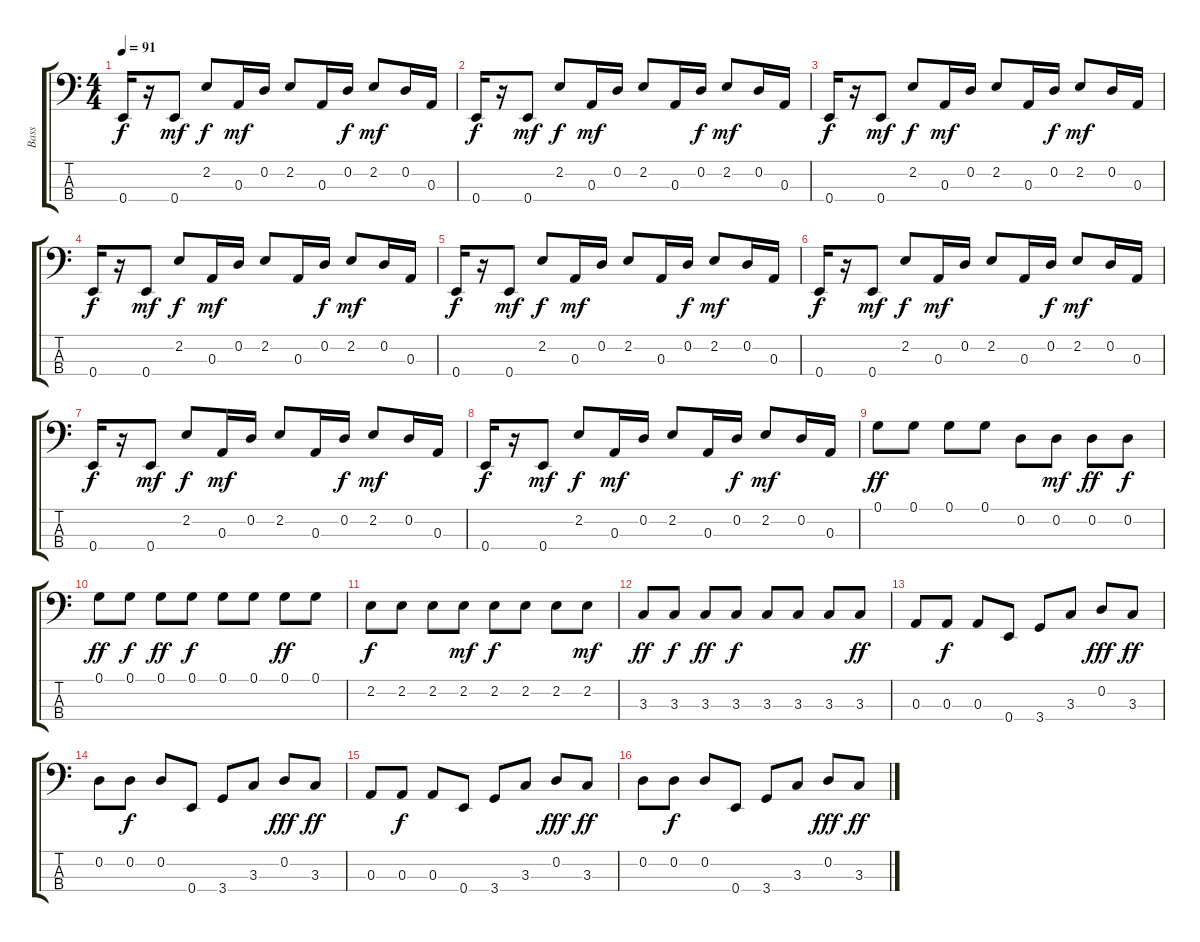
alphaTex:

\track ("Bass" "Bass") {instrument synthbass2}
\staff {score tabs}
\tuning (G2 D2 A1 E1) {hide}
\ts (4 4)
\tempo 91
\clef f4
\ks c
0.4.16{dy f} r.16 0.4.8{dy mf} 2.2.8{dy f} 0.3.16{dy mf} 0.2.16 2.2.8 0.3.16 0.2.16{dy f} 2.2.8{dy mf} 0.2.16 0.3.16 |
0.4.16{dy f} r.16 0.4.8{dy mf} 2.2.8{dy f} 0.3.16{dy mf} 0.2.16 2.2.8 0.3.16 0.2.16{dy f} 2.2.8{dy mf} 0.2.16 0.3.16 |
0.4.16{dy f} r.16 0.4.8{dy mf} 2.2.8{dy f} 0.3.16{dy mf} 0.2.16 2.2.8 0.3.16 0.2.16{dy f} 2.2.8{dy mf} 0.2.16 0.3.16 |
0.4.16{dy f} r.16 0.4.8{dy mf} 2.2.8{dy f} 0.3.16{dy mf} 0.2.16 2.2.8 0.3.16 0.2.16{dy f} 2.2.8{dy mf} 0.2.16 0.3.16 |
0.4.16{dy f} r.16 0.4.8{dy mf} 2.2.8{dy f} 0.3.16{dy mf} 0.2.16 2.2.8 0.3.16 0.2.16{dy f} 2.2.8{dy mf} 0.2.16 0.3.16 |
0.4.16{dy f} r.16 0.4.8{dy mf} 2.2.8{dy f} 0.3.16{dy mf} 0.2.16 2.2.8 0.3.16 0.2.16{dy f} 2.2.8{dy mf} 0.2.16 0.3.16 |
0.4.16{dy f} r.16 0.4.8{dy mf} 2.2.8{dy f} 0.3.16{dy mf} 0.2.16 2.2.8 0.3.16 0.2.16{dy f} 2.2.8{dy mf} 0.2.16 0.3.16 |
0.4.16{dy f} r.16 0.4.8{dy mf} 2.2.8{dy f} 0.3.16{dy mf} 0.2.16 2.2.8 0.3.16 0.2.16{dy f} 2.2.8{dy mf} 0.2.16 0.3.16 |
0.1.8{dy ff volume 14} 0.1.8 0.1.8 0.1.8 0.2.8 0.2.8{dy mf} 0.2.8{dy ff} 0.2.8{dy f} |
0.1.8{dy ff} 0.1.8{dy f} 0.1.8{dy ff} 0.1.8{dy f} 0.1.8 0.1.8 0.1.8{dy ff} 0.1.8 |
2.2.8{dy f} 2.2.8 2.2.8 2.2.8{dy mf} 2.2.8{dy f} 2.2.8 2.2.8 2.2.8{dy mf} |
3.3.8{dy ff} 3.3.8{dy f} 3.3.8{dy ff} 3.3.8{dy f} 3.3.8 3.3.8 3.3.8 3.3.8{dy ff} |
0.3.8 0.3.8{dy f} 0.3.8 0.4.8 3.4.8 3.3.8 0.2.8{dy fff} 3.3.8{dy ff} |
0.2.8 0.2.8{dy f} 0.2.8 0.4.8 3.4.8 3.3.8 0.2.8{dy fff} 3.3.8{dy ff} |
0.3.8 0.3.8{dy f} 0.3.8 0.4.8 3.4.8 3.3.8 0.2.8{dy fff} 3.3.8{dy ff} |
0.2.8 0.2.8{dy f} 0.2.8 0.4.8 3.4.8 3.3.8 0.2.8{dy fff} 3.3.8{dy ff}
